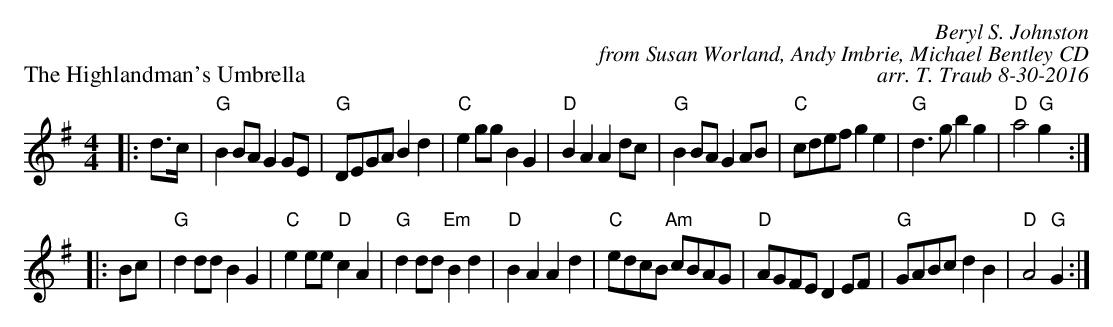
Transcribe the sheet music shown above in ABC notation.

X:1
P: The Highlandman's Umbrella
C: Beryl S. Johnston
C: from Susan Worland, Andy Imbrie, Michael Bentley CD
C: arr. T. Traub 8-30-2016
K: G
M: 4/4
L: 1/8
|: d>c|"G"B2 BA G2 GE|"G"DEGA B2 d2|"C"e2 gg B2 G2|"D"B2 A2 A2 dc|"G"B2 BA G2 AB|"C"cdef g2 e2|"G"d2>g2 b2 g2|"D"a4 "G"g2 :|
|: Bc|"G"d2 dd B2 G2|"C"e2 ee "D"c2 A2|"G"d2 dd "Em"B2 d2|"D"B2 A2 A2 d2|"C"edcB "Am"cBAG|"D"AGFE D2 EF|"G"GABc d2 B2|"D"A4 "G"G2 :|
